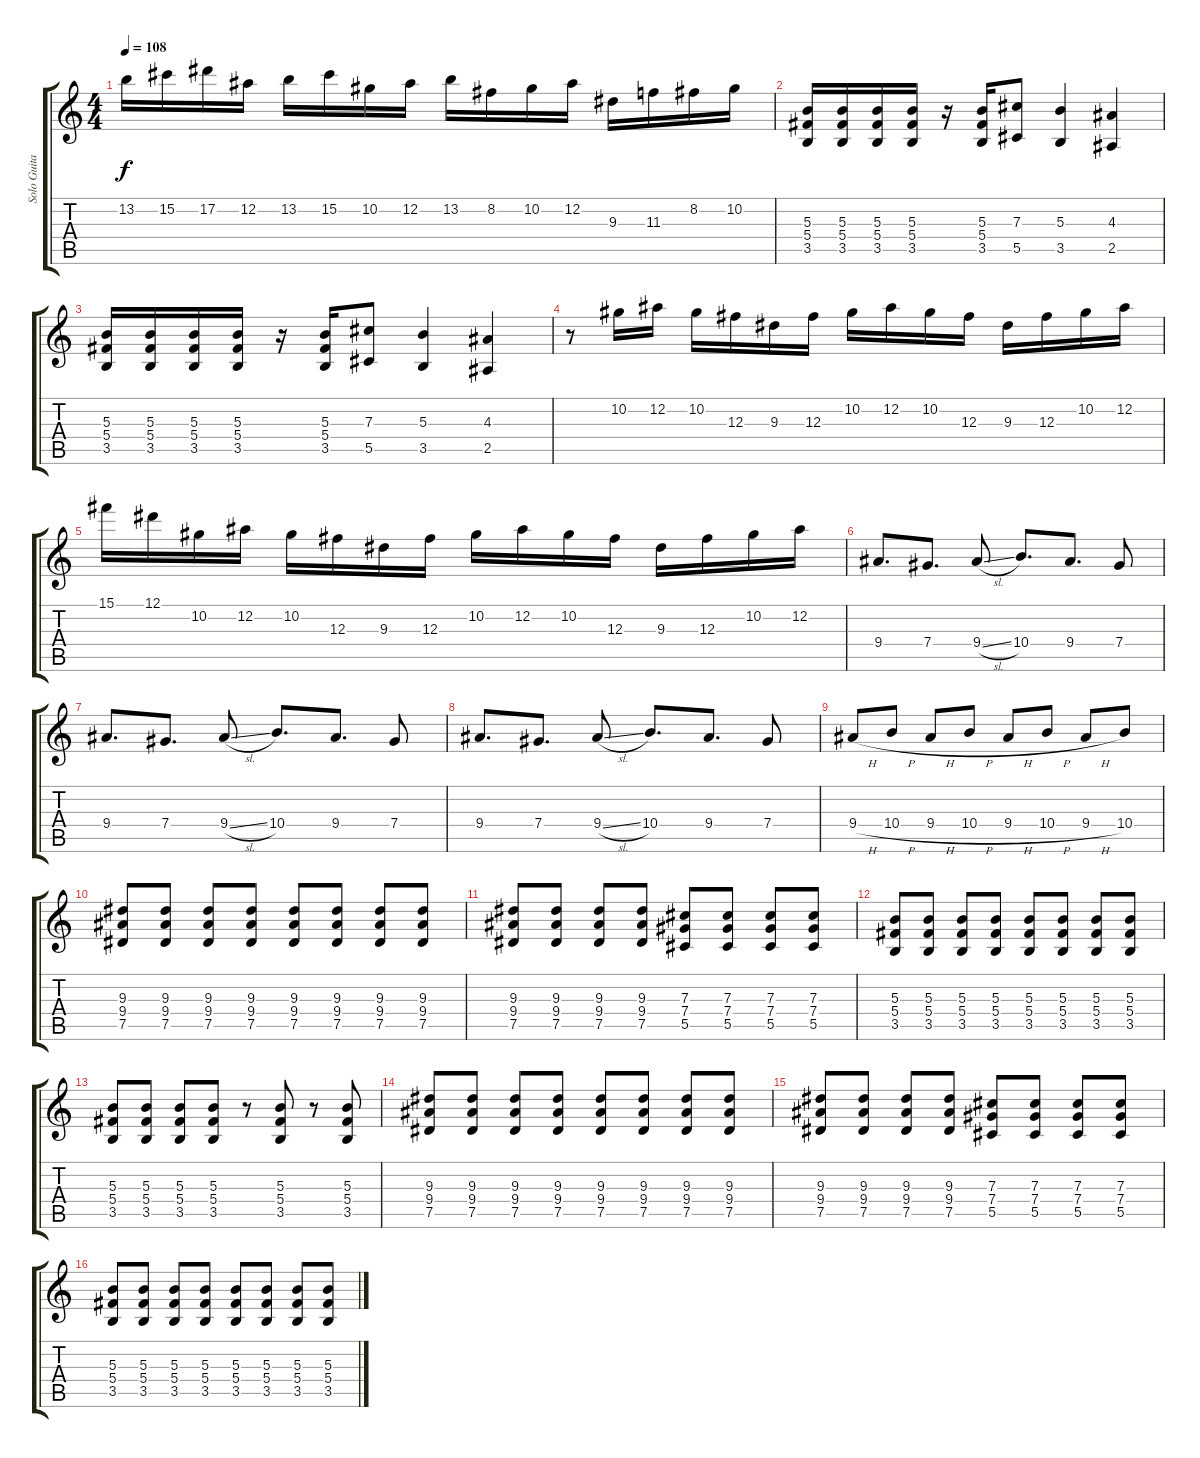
\track ("Solo Guitar" "Solo Guita") {instrument distortionguitar}
\staff {score tabs}
\tuning (Eb4 Bb3 Gb3 Db3 Ab2 Eb2) {hide}
\ts (4 4)
\tempo 108
\clef g2
\ks c
13.2.16{dy f} 15.2.16 17.2.16 12.2.16 13.2.16 15.2.16 10.2.16 12.2.16 13.2.16 8.2.16 10.2.16 12.2.16 9.3.16 11.3.16 8.2.16 10.2.16 |
(5.3 5.4 3.5).16 (5.3 5.4 3.5).16 (5.3 5.4 3.5).16 (5.3 5.4 3.5).16 r.16 (5.3 5.4 3.5).16 (7.3 5.5).8 (5.3 3.5).4 (4.3 2.5).4 |
(5.3 5.4 3.5).16 (5.3 5.4 3.5).16 (5.3 5.4 3.5).16 (5.3 5.4 3.5).16 r.16 (5.3 5.4 3.5).16 (7.3 5.5).8 (5.3 3.5).4 (4.3 2.5).4 |
r.8 10.2.16 12.2.16 10.2.16 12.3.16 9.3.16 12.3.16 10.2.16 12.2.16 10.2.16 12.3.16 9.3.16 12.3.16 10.2.16 12.2.16 |
15.1.16 12.1.16 10.2.16 12.2.16 10.2.16 12.3.16 9.3.16 12.3.16 10.2.16 12.2.16 10.2.16 12.3.16 9.3.16 12.3.16 10.2.16 12.2.16 |
9.4.8{d volume 11} 7.4.8{d} 9.4{sl}.8 10.4.8{d} 9.4.8{d} 7.4.8 |
9.4.8{d} 7.4.8{d} 9.4{sl}.8 10.4.8{d} 9.4.8{d} 7.4.8 |
9.4.8{d} 7.4.8{d} 9.4{sl}.8 10.4.8{d} 9.4.8{d} 7.4.8 |
9.4{h}.8{volume 16} 10.4{h}.8{volume 3} 9.4{h}.8 10.4{h}.8 9.4{h}.8 10.4{h}.8 9.4{h}.8 10.4.8 |
(9.3 9.4 7.5).8{volume 16} (9.3 9.4 7.5).8 (9.3 9.4 7.5).8 (9.3 9.4 7.5).8 (9.3 9.4 7.5).8 (9.3 9.4 7.5).8 (9.3 9.4 7.5).8 (9.3 9.4 7.5).8 |
(9.3 9.4 7.5).8 (9.3 9.4 7.5).8 (9.3 9.4 7.5).8 (9.3 9.4 7.5).8 (7.3 7.4 5.5).8 (7.3 7.4 5.5).8 (7.3 7.4 5.5).8 (7.3 7.4 5.5).8 |
(5.3 5.4 3.5).8 (5.3 5.4 3.5).8 (5.3 5.4 3.5).8 (5.3 5.4 3.5).8 (5.3 5.4 3.5).8 (5.3 5.4 3.5).8 (5.3 5.4 3.5).8 (5.3 5.4 3.5).8 |
(5.3 5.4 3.5).8 (5.3 5.4 3.5).8 (5.3 5.4 3.5).8 (5.3 5.4 3.5).8 r.8 (5.3 5.4 3.5).8 r.8 (5.3 5.4 3.5).8 |
(9.3 9.4 7.5).8{volume 16} (9.3 9.4 7.5).8 (9.3 9.4 7.5).8 (9.3 9.4 7.5).8 (9.3 9.4 7.5).8 (9.3 9.4 7.5).8 (9.3 9.4 7.5).8 (9.3 9.4 7.5).8 |
(9.3 9.4 7.5).8 (9.3 9.4 7.5).8 (9.3 9.4 7.5).8 (9.3 9.4 7.5).8 (7.3 7.4 5.5).8 (7.3 7.4 5.5).8 (7.3 7.4 5.5).8 (7.3 7.4 5.5).8 |
(5.3 5.4 3.5).8 (5.3 5.4 3.5).8 (5.3 5.4 3.5).8 (5.3 5.4 3.5).8 (5.3 5.4 3.5).8 (5.3 5.4 3.5).8 (5.3 5.4 3.5).8 (5.3 5.4 3.5).8
